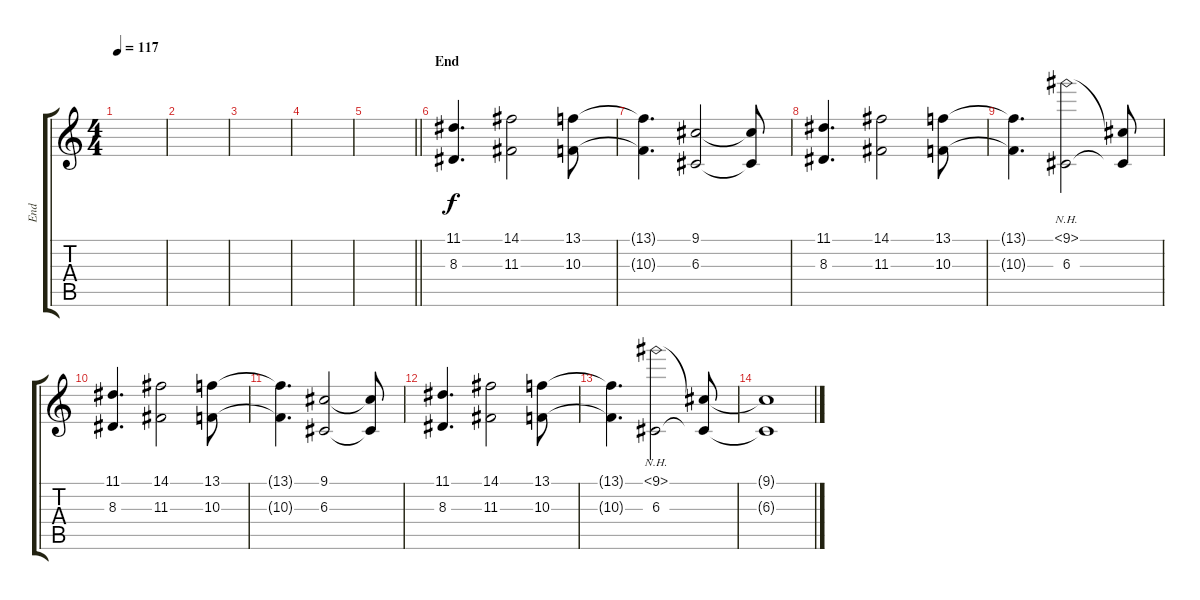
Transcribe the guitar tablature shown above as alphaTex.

\track ("End" "End") {instrument lead6voice}
\staff {score tabs}
\tuning (E4 B3 G3 D3 A2 E2) {hide}
\ts (4 4)
\tempo 117
\clef g2
\ks c
|
|
|
|
\barLineRight lightlight
|
\section ("" "End")
(11.1 8.3).4{d} (14.1 11.3).2 (13.1 10.3).8 |
(13.1{t} 10.3{t}).4{d} (9.1 6.3).2 (9.1{t} 6.3{t}).8 |
(11.1 8.3).4{d} (14.1 11.3).2 (13.1 10.3).8 |
(13.1{t} 10.3{t}).4{d} (9.1{nh} 6.3).2 (9.1{t} 6.3{t}).8 |
(11.1 8.3).4{d} (14.1 11.3).2 (13.1 10.3).8 |
(13.1{t} 10.3{t}).4{d} (9.1 6.3).2 (9.1{t} 6.3{t}).8 |
(11.1 8.3).4{d} (14.1 11.3).2 (13.1 10.3).8 |
(13.1{t} 10.3{t}).4{d} (9.1{nh} 6.3).2{volume 3} (9.1{t} 6.3{t}).8 |
(9.1{t} 6.3{t}).1
